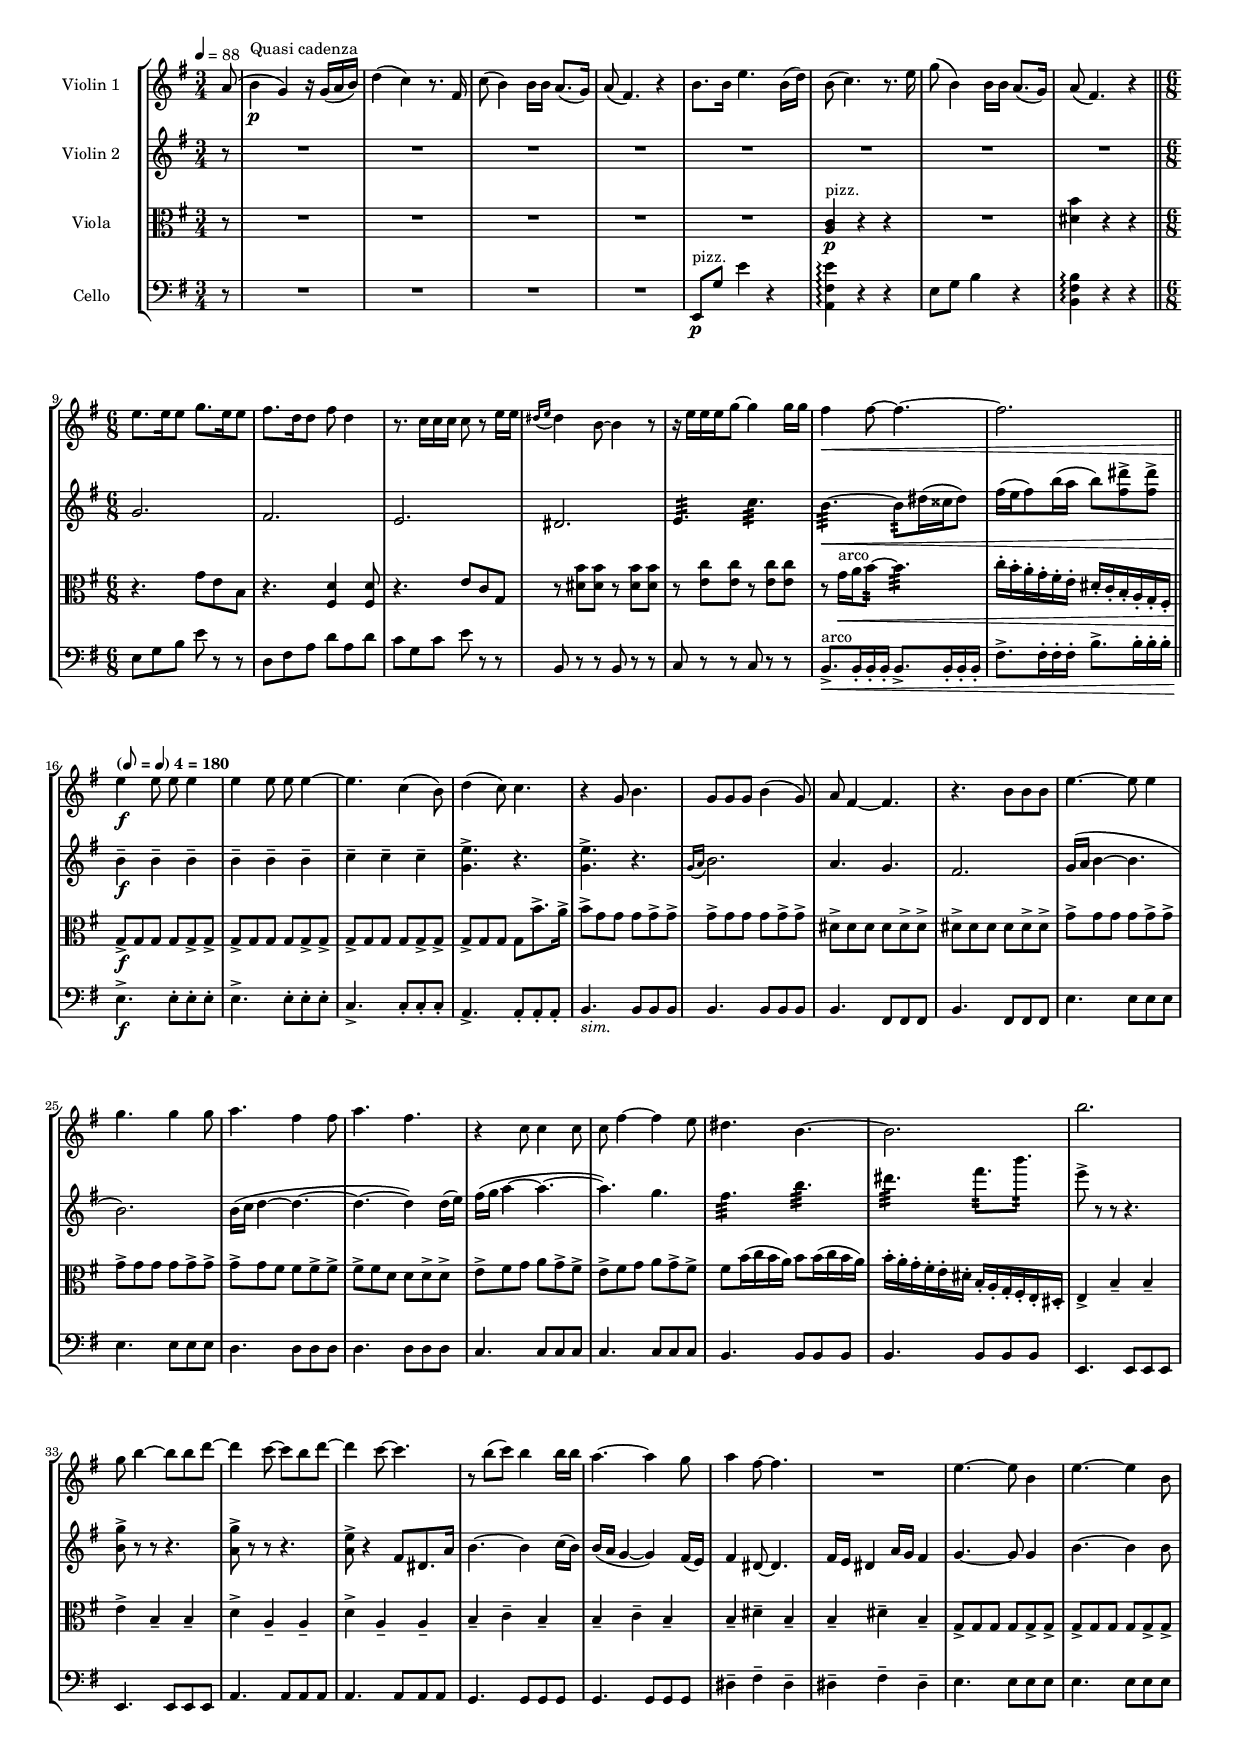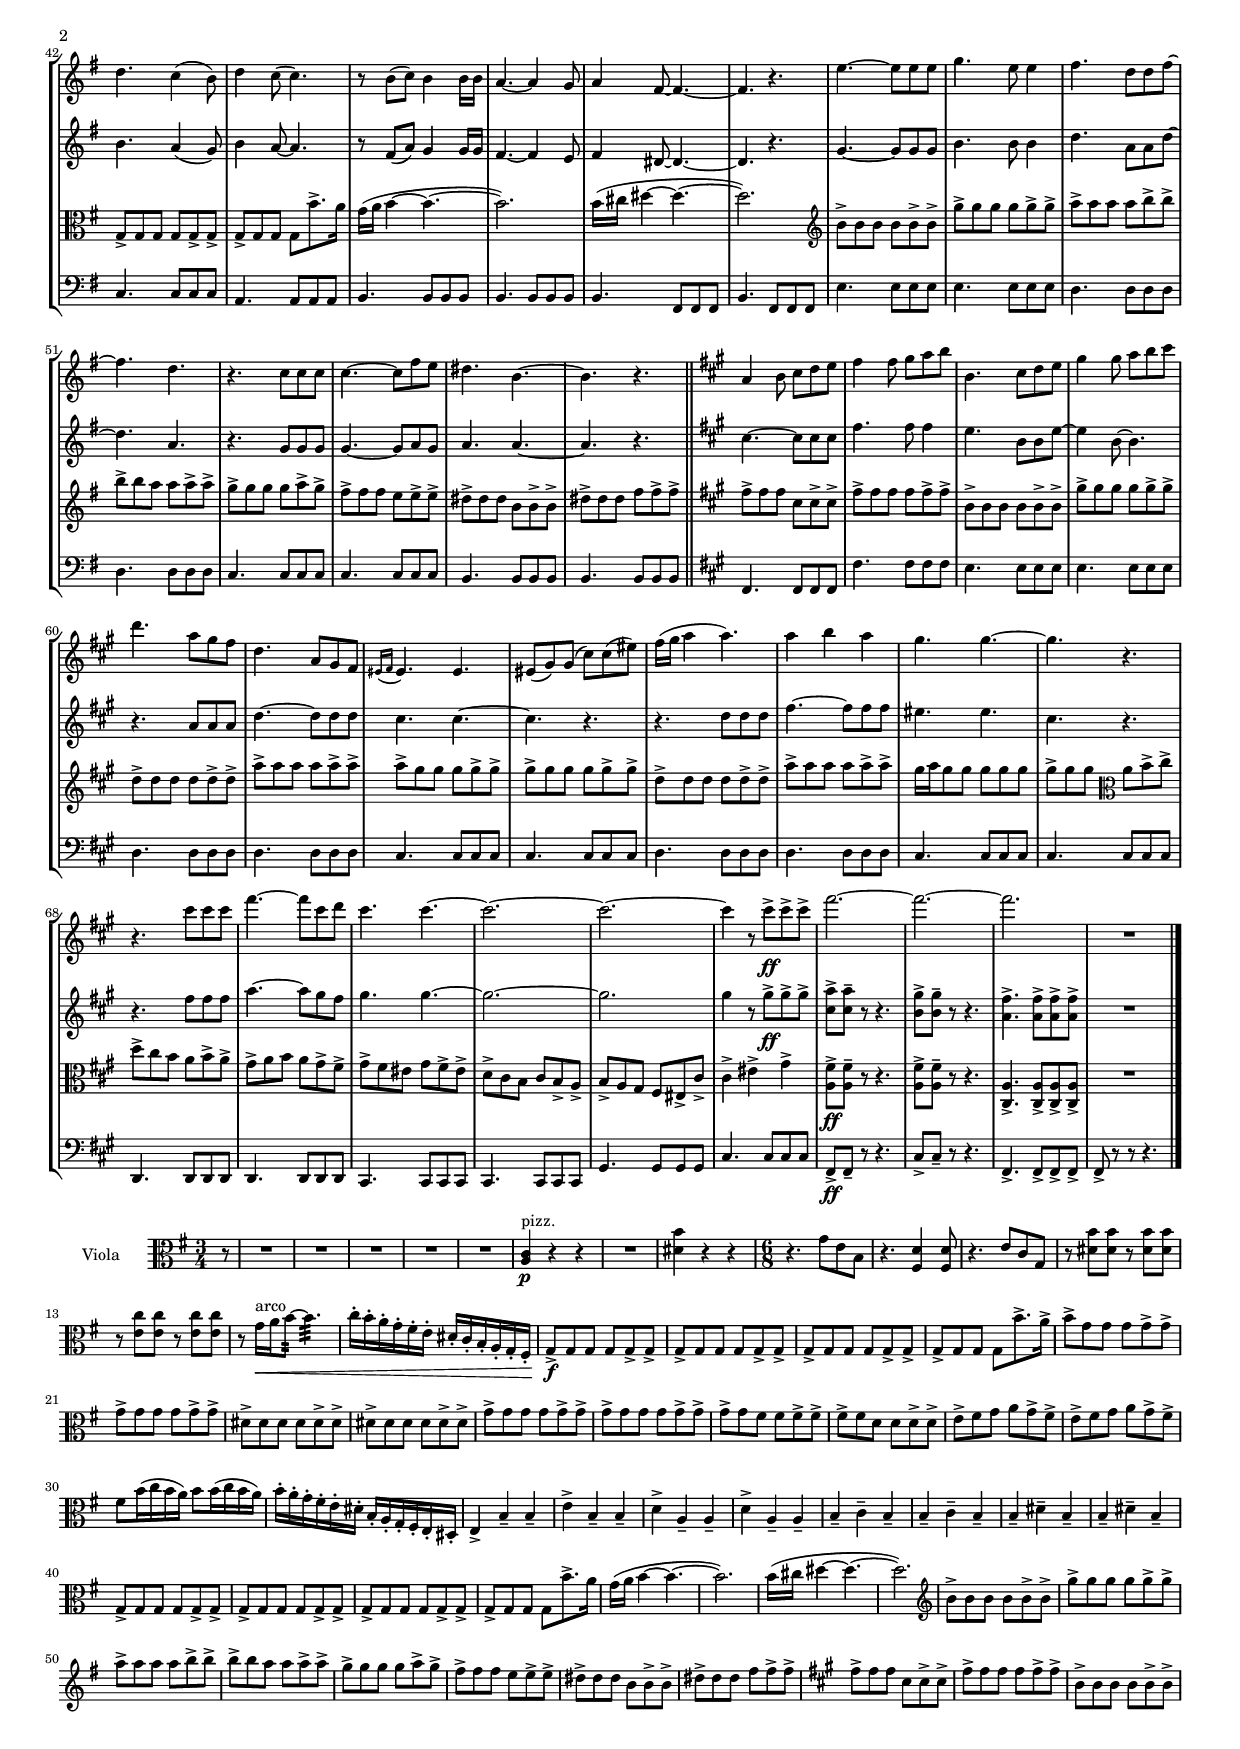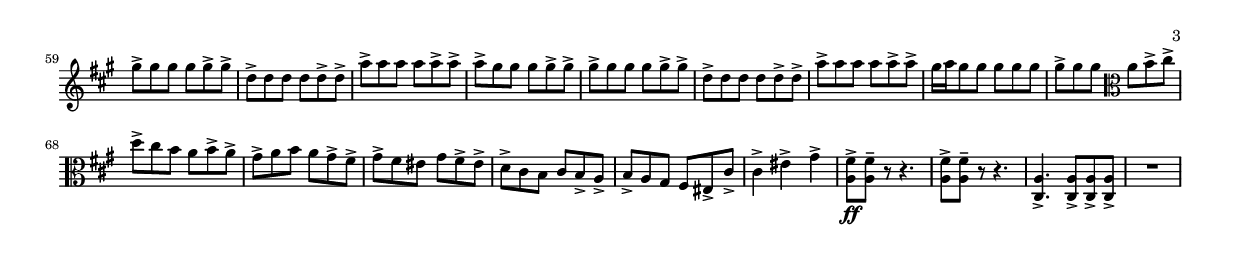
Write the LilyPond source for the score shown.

\version "2.24.4"
\version "2.24.4"

global = {
  \time 3/4
  \key g \major
}

Violinone = \new Voice {
  \relative c'' {
    \tempo 4 = 88
    \partial 8 a8(
    b4\p^"Quasi cadenza" g) r16 g( a b)
    d4( c) r8. fis,16
    c'8( b4) b16 b a8.( g16)
    a8( fis4.) r4
    b8. b16 e4. b16( d)
    b8( c4.) r8. e16
    g8( b,4) b16 b a8.( g16)
    a8( fis4.) r4
    \bar "||"
    \time 6/8
    e'8. e16 e8 g8. e16 e8
    fis8. d16 d8 fis8 d4
    r8. c16 c c c8 r e16 e
    \appoggiatura { dis16 e } dis4 b8~ b4 r8
    r16 e e e g8~ g4 g16 g
    fis4\< fis8~ fis4.~
    fis2.
    \bar "||"
    \tempo \markup {
      \concat {
        (
        \smaller \general-align #Y #DOWN \note {8} #1
        " = "
        \smaller \general-align #Y #DOWN \note {4} #1
        )
      } 4 = 180
    }
    e4\f e8 e e4
    e e8 e e4~
    e4. c4( b8)
    d4( c8) c4.
    r4 g8 b4.
    g8 g g b4( g8)
    a fis4~ fis4.
    r b8 b b
    e4.~ e8 e4
    g4. g4 g8
    a4. fis4 fis8
    a4. fis
    r4 c8 c4 c8
    c fis4~ fis e8
    dis4. b~
    b2.
    b'
    g8 b4~ b8 b d~
    d4 c8~ c b d~
    d4 c8~ c4.
    r8 b( c) b4 b16 b
    a4.~ a4 g8
    a4 fis8~ fis4.
    R2.
    e4.~ e8 b4
    e4.~ e4 b8
    d4. c4( b8)
    d4 c8( c4.)
    r8 b( c) b4 b16 b
    a4.~ a4 g8
    a4 fis8~ fis4.~
    fis r
    e'~ e8 e e
    g4. e8 e4
    fis4. d8 d fis~
    fis4. d
    r c8 c c
    c4.~ c8 fis e
    dis4. b~
    b r
    \bar "||"
    \key a \major
    a4 b8 cis d e
    fis4 fis8 gis a b
    b,4. cis8 d e
    gis4 gis8 a b cis
    d4. a8 gis fis
    d4. a8 gis fis
    \appoggiatura { eis16 fis } eis4. eis
    eis8( gis) gis( cis) cis( eis)
    fis16( gis a4 a4.)
    a4 b a
    gis4. gis~
    gis r
    r cis8 cis cis
    fis4.~ fis8 cis d
    cis4. cis~
    cis2.~
    cis~
    cis4 r8 cis8->\ff cis-> cis->
    fis2.~
    fis~
    fis
    R2.
    \bar "|."
  }
}


Violintwo = \new Voice {
  \relative c'' {
    \partial 8 r8
    R2.
    R
    R
    R
    R
    R
    R
    R
    \time 6/8
    g2.
    fis
    e
    dis
    e4.:32 c':32
    b4.:32~\< b8:32 dis16( cisis dis8)
    fis16( e fis8) b16( a b8) <fis dis'>-> <fis dis'>->
    b,4\f-- b-- b--
    b-- b-- b--
    c-- c-- c--
    <g e'>4.-> r
    <g e'>-> r
    \appoggiatura { g16 a } b2.
    a4. g
    fis2.
    g16( a b4~ b4.
    b2.)
    b16( c d4~ d4.~
    d~ d4) d16( e)
    fis16( g a4~ a4.~
    a) g
    fis:32 b:32
    dis:32 fis8.:32 b:32
    e,8-> r r r4.
    <b, g'>8-> r r r4.
    <a g'>8-> r r r4.
    <a e'>8-> r4 fis8 dis8. a'16
    b4.~ b4 c16( b)
    b( a g4~ g) fis16( e)
    fis4 dis8~ dis4.
    fis16 e dis4 a'16 g fis4
    g4.~ g8 g4
    b4.~ b4 b8
    b4. a4( g8)
    b4 a8~ a4.
    r8 fis( a) g4 g16 g
    fis4.~ fis4 e8
    fis4 dis8~ dis4.~
    dis r
    g4.~ g8 g g
    b4. b8 b4
    d4. a8 a d~
    d4. a
    r g8 g g
    g4.~ g8 a g
    a4. a~
    a r
    \key a \major
    cis4.~ cis8 cis cis
    fis4. fis8 fis4
    e4. b8 b e~
    e4 b8~ b4.
    r a8 a a
    d4.~ d8 d d
    cis4. cis~
    cis r
    r d8 d d
    fis4.~ fis8 fis fis
    eis4. eis
    cis r
    r fis8 fis fis
    a4.~ a8 gis fis
    gis4. gis~
    gis2.~
    gis
    gis4 r8 gis8->\ff gis-> gis->
    <cis, a'>-> <cis a'>-- r r4.
    <b gis'>8-> <b gis'>-- r r4.
    <a fis'>4.-> <a fis'>8-> <a fis'>-> <a fis'>->
    R2.
  }
}


Viola = \new Voice {
  \relative c' {
    \clef alto
    \partial 8 r8
    R2.
    R
    R
    R
    R
    <a c>4^"pizz."\p r r
    R2.
    <dis b'>4 r r
    \time 6/8
    r4. g8 e b
    r4. <fis d'>4 <fis d'>8
    r4. e'8 c g
    r <dis' b'> <dis b'> r <dis b'> <dis b'>
    r <e c'> <e c'> r <e c'> <e c'>
    r g16^"arco"\< a b8:32~ b4.:32
    c16-. b-. a-. g-. fis-. e-. dis-. c-. b-. a-. g-. fis-.
    g8->\f g g g g-> g->
    g8-> g g g g-> g->
    g8-> g g g g-> g->
    g8-> g g g b'8.-> a16->
    b8-> g g g g-> g->
    g-> g g g g-> g->
    dis-> dis dis dis dis-> dis->
    dis-> dis dis dis dis-> dis->
    g-> g g g g-> g->
    g-> g g g g-> g->
    g-> g fis fis fis-> fis->
    fis-> fis d d d-> d->
    e-> fis g a g-> fis->
    e-> fis g a g-> fis->
    fis8 b16( c b a) b8 b16( c b a)
    b16-. a-. g-. fis-. e-. dis-. b-. a-. g-. fis-. e-. dis-.
    e4-> b'-- b--
    e-> b-- b--
    d-> a-- a--
    d-> a-- a--
    b-- c-- b--
    b-- c-- b--
    b-- dis-- b--
    b-- dis-- b--
    g8-> g g g g-> g->
    g8-> g g g g-> g->
    g8-> g g g g-> g->
    g8-> g g g b'8.-> a16
    g( a b4~ b4.~
    b2.)
    b16( cis dis4~ dis4.~
    dis2.)
    \clef treble
    b8-> b b b b-> b->
    g'8-> g g g g-> g->
    a8-> a a a b-> b->
    b8-> b a a a-> a->
    g8-> g g g a-> g->
    fis8-> fis fis e e-> e->
    dis8-> dis dis b b-> b->
    dis8-> dis dis fis fis-> fis->
    \key a \major
    fis8-> fis fis cis cis-> cis->
    fis8-> fis fis fis fis-> fis->
    b,8-> b b b b-> b->
    gis'8-> gis gis gis gis-> gis->
    d8-> d d d d-> d->
    a'8-> a a a a-> a->
    a8-> gis gis gis gis-> gis->
    gis8-> gis gis gis gis-> gis->
    d8-> d d d d-> d->
    a'8-> a a a a-> a->
    gis16 a gis8 gis gis gis gis
    gis-> gis gis \clef alto a, b-> cis->
    d-> cis b a b-> a->
    gis-> a b a gis-> fis->
    gis-> fis eis gis fis-> eis->
    d-> cis b cis b-> a->
    b-> a gis fis eis-> cis'->
    cis4-> eis-> gis->
    <a, fis'>8->\ff <a fis'>-- r r4.
    <a fis'>8-> <a fis'>-- r r4.
    <a cis,>4.-> <a cis,>8-> <a cis,>8-> <a cis,>8->
    R2.
  }
}


Cello = \new Voice {
  \relative c, {
    \clef bass
    \partial 8 r8
    R2.
    R
    R
    R
    e8^"pizz."\p g' e'4 r
    <a,, fis' e'>\arpeggio r r
    e'8 g b4 r
    <b, fis' b>4\arpeggio r r
    \time 6/8
    e8 g b e r r
    d, fis a d a d
    c g c e r r
    b, r r b r r
    c r r c r r
    b8.->^"arco"\< b16-. b-. b-. b8.-> b16-. b-. b-.
    fis'8.-> fis16-. fis-. fis-. b8.-> b16-. b-. b-.
    e,4.->\f e8-. e-. e-.
    e4.-> e8-. e-. e-.
    c4.-> c8-. c-. c-.
    a4.-> a8-. a-. a-.
    b4._\markup { \italic sim. } b8 b b
    b4. b8 b b
    b4. fis8 fis fis
    b4. fis8 fis fis
    e'4. e8 e e
    e4. e8 e e
    d4. d8 d d
    d4. d8 d d
    c4. c8 c c
    c4. c8 c c
    b4. b8 b b
    b4. b8 b b
    e,4. e8 e e
    e4. e8 e e
    a4. a8 a a
    a4. a8 a a
    g4. g8 g g
    g4. g8 g g
    dis'4-- fis-- dis--
    dis4-- fis-- dis--
    e4. e8 e e
    e4. e8 e e
    c4. c8 c c
    a4. a8 a a
    b4. b8 b b
    b4. b8 b b
    b4. fis8 fis fis
    b4. fis8 fis fis
    e'4. e8 e e
    e4. e8 e e
    d4. d8 d d
    d4. d8 d d
    c4. c8 c c
    c4. c8 c c
    b4. b8 b b
    b4. b8 b b
    \key a \major
    fis4. fis8 fis fis
    fis'4. fis8 fis fis
    e4. e8 e e
    e4. e8 e e
    d4. d8 d d
    d4. d8 d d
    cis4. cis8 cis cis
    cis4. cis8 cis cis
    d4. d8 d d
    d4. d8 d d
    cis4. cis8 cis cis
    cis4. cis8 cis cis
    d,4. d8 d d
    d4. d8 d d
    cis4. cis8 cis cis
    cis4. cis8 cis cis
    gis'4. gis8 gis gis
    cis4. cis8 cis cis
    fis,8->\ff fis-- r r4.
    cis'8-> cis-- r r4.
    fis,4.-> fis8-> fis-> fis->
    fis-> r r r4.
  }
}


music = {
  <<
    \tag #'score \tag #'vn1
    \new Staff \with { instrumentName = "Violin 1" }
    << \global \Violinone >>

    \tag #'score \tag #'vn2
    \new Staff \with { instrumentName = "Violin 2" }
    << \global \Violintwo>>

    \tag #'score \tag #'vla
    \new Staff \with { instrumentName = "Viola" }
    << \global \Viola>>

    \tag #'score \tag #'vlc
    \new Staff \with { instrumentName = "Cello" }
    << \global \Cello >>
  >>
}

% These are the other files you need to save on your computer

% score.ly
% (This is the main file)

% uncomment the line below when using a separate file
%\include "piece.ly"

#(set-global-staff-size 14)

\score {
  \new StaffGroup \keepWithTag #'score \music
  \layout { }
  \midi { }
}


%{ Uncomment this block when using separate files

% vn1.ly
% (This is the Violin 1 part file)

\include "piece.ly"
\score {
  \keepWithTag #'vn1 \music
  \layout { }
}


% vn2.ly
% (This is the Violin 2 part file)

\include "piece.ly"
\score {
  \keepWithTag #'vn2 \music
  \layout { }
}


% vla.ly
% (This is the Viola part file)

\include "piece.ly"
\score {
  \keepWithTag #'vla \music
  \layout { }
}


% vlc.ly
% (This is the Cello part file)

\include "piece.ly"
\score {
  \keepWithTag #'vlc \music
  \layout { }
}

%}

\score {
  \keepWithTag #'vla \music
  \layout { }
}
